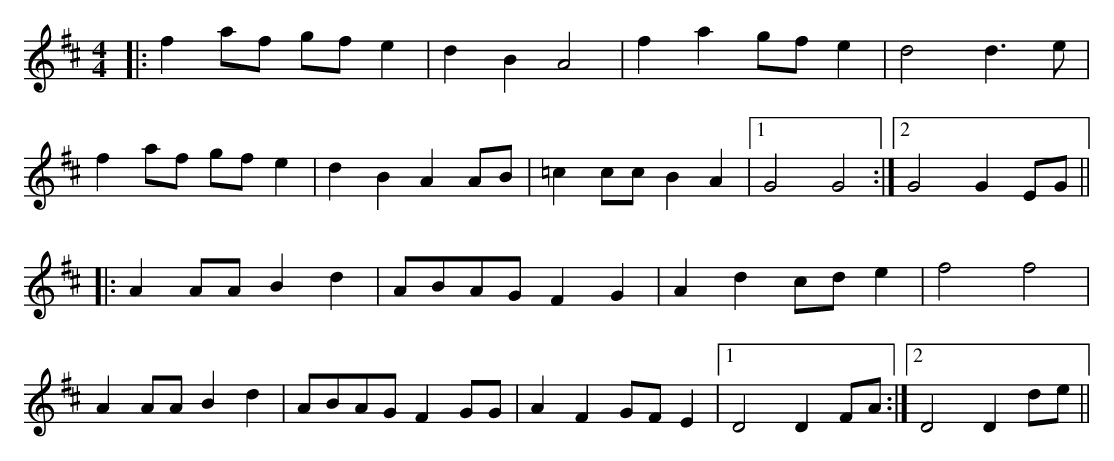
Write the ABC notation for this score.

X:1
M:4/4
K:D
|:f2 af gf e2|d2 B2 A4|f2 a2 gf e2|d4 d3 e|
f2 af gf e2|d2 B2 A2 AB|=c2 cc B2 A2|1 G4 G4:|2 G4 G2 EG||
|:A2 AA B2 d2|ABAG F2 G2|A2 d2 cd e2|f4 f4|
A2 AA B2 d2|ABAG F2 GG|A2 F2 GF E2|1 D4 D2 FA:|2 D4 D2 de||
